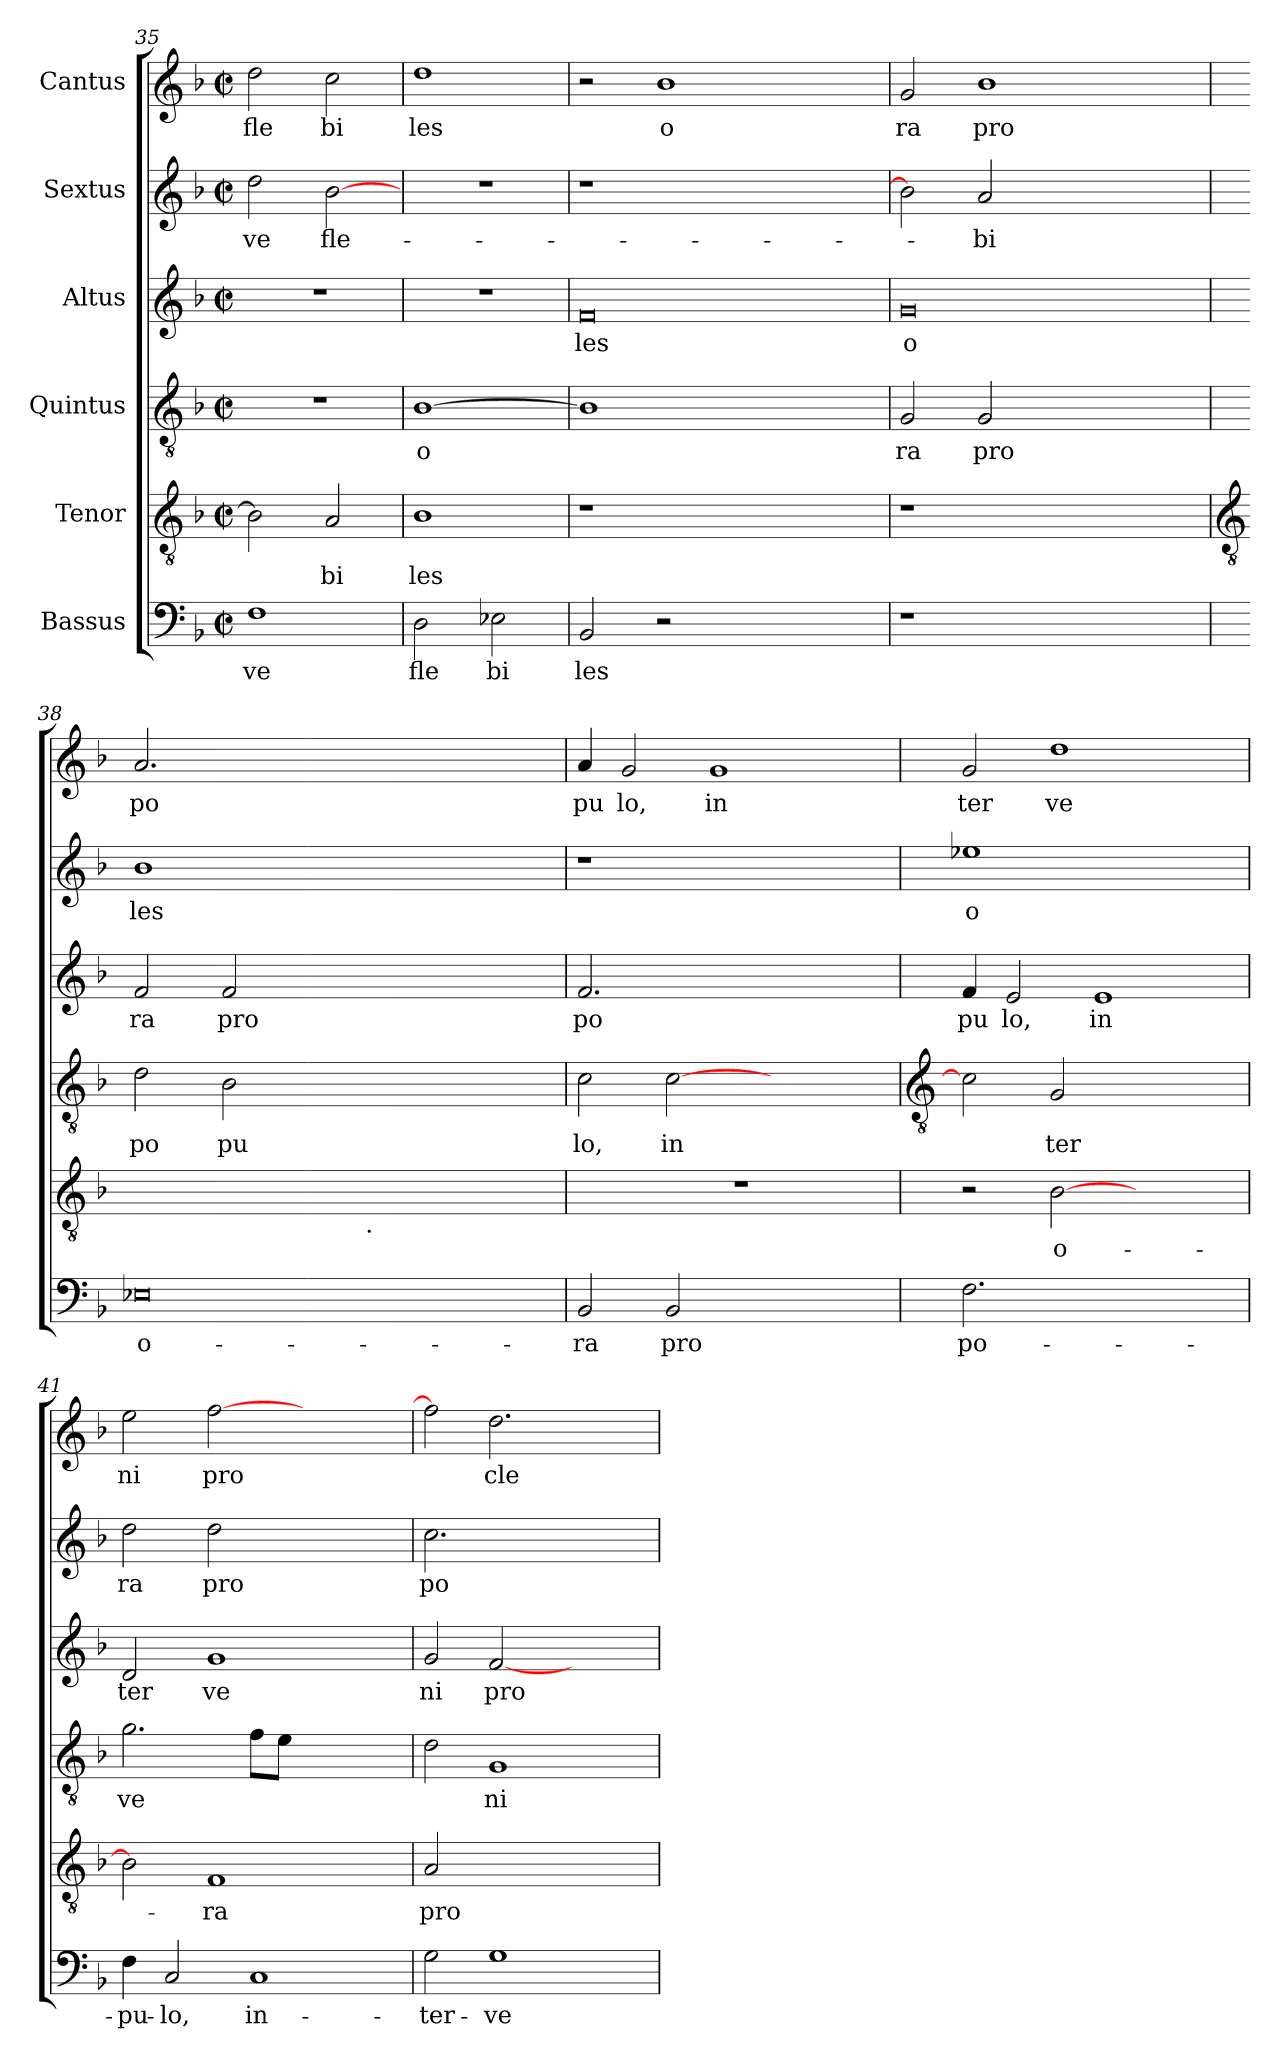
**kern	**text	**kern	**text	**kern	**text	**kern	**text	**kern	**text	**kern	**text
*part6	*part6	*part5	*part5	*part4	*part4	*part3	*part3	*part2	*part2	*part1	*part1
*staff6	*staff6	*staff5	*staff5	*staff4	*staff4	*staff3	*staff3	*staff2	*staff2	*staff1	*staff1
*I"Bassus	*	*I"Tenor	*	*I"Quintus	*	*I"Altus	*	*I"Sextus	*	*I"Cantus	*
!!LO:LB:g=z
*clefF4	*	*clefGv2	*	*clefGv2	*	*clefG2	*	*clefG2	*	*clefG2	*
*k[b-]	*	*k[b-]	*	*k[b-]	*	*k[b-]	*	*k[b-]	*	*k[b-]	*
*F:	*	*F:	*	*F:	*	*F:	*	*F:	*	*F:	*
*M2/2	*	*M2/2	*	*M2/2	*	*M2/2	*	*M2/2	*	*M2/2	*
*met(c|)	*	*met(c|)	*	*met(c|)	*	*met(c|)	*	*met(c|)	*	*met(c|)	*
=35	=35	=35	=35	=35	=35	=35	=35	=35	=35	=35	=35
!	!LO:LY:b	!	!	!	!	!	!	!	!LO:LY:b	!	!LO:LY:b
1F	ve	2B-\]	.	1r	.	1r	.	2dd\	-ve	2dd\	fle
!	!	!	!LO:LY:b	!	!	!	!	!	!LO:LY:b	!	!LO:LY:b
.	.	2A/	bi	.	.	.	.	[2b-\	fle-	2cc\	bi
=35A	=35A	=35A	=35A	=35A	=35A	=35A	=35A	=35A	=35A	=35A	=35A
!	!LO:LY:b	!	!LO:LY:b	!	!LO:LY:b	!	!	!	!	!	!LO:LY:b
2D\	fle	1B-	les	[1B-	o	1r	.	1r	.	1dd	les
!	!LO:LY:b	!	!	!	!	!	!	!	!	!	!
2E-X\	bi	.	.	.	.	.	.	.	.	.	.
!!LO:LB:g=z
=36A	=36A	=36A	=36A	=36A	=36A	=36A	=36A	=36A	=36A	=36A	=36A
!	!LO:LY:b	!	!	!	!	!	!LO:LY:b	!	!	!	!
2BB-/	les	1r	.	1B-]	.	0f	-les	1r	.	2r	.
!	!	!	!	!	!	!	!	!	!	!	!LO:LY:b
2r	.	.	.	.	.	.	.	.	.	1b-	o
1ryy	.	1ryy	.	1ryy	.	.	.	1ryy	.	.	.
.	.	.	.	.	.	.	.	.	.	2ryy	.
!!LO:LB:g=z
=37A	=37A	=37A	=37A	=37A	=37A	=37A	=37A	=37A	=37A	=37A	=37A
!	!	!	!	!	!LO:LY:b	!	!LO:LY:b	!	!	!	!LO:LY:b
1r	.	1r	.	2G/	ra	0g	o	2b-\]	.	2g/	ra
!	!	!	!	!	!LO:LY:b	!	!	!	!LO:LY:b	!	!LO:LY:b
.	.	.	.	2G/	pro	.	.	2a/	-bi	1b-	pro
1ryy	.	1ryy	.	1ryy	.	.	.	1ryy	.	.	.
.	.	.	.	.	.	.	.	.	.	2ryy	.
!!LO:LB:g=z
=38A	=38A	=38A	=38A	=38A	=38A	=38A	=38A	=38A	=38A	=38A	=38A
*	*	*clefGv2	*	*	*	*	*	*	*	*	*
!	!LO:LY:b	!	!	!	!LO:LY:b	!	!LO:LY:b	!	!LO:LY:b	!	!LO:LY:b
0E-X	o-	4ryy	.	2d\	po	2f/	ra	1b-	les	2.a/	po
.	.	4ryy	.	.	.	.	.	.	.	.	.
!	!	!	!	!	!LO:LY:b	!	!LO:LY:b	!	!	!	!
.	.	4ryy	.	2B-\	pu	2f/	pro	.	.	.	.
.	.	64ryy	.	.	.	.	.	.	.	1ryy	.
.	.	64ryy	.	.	.	.	.	.	.	.	.
.	.	64ryy	.	.	.	.	.	.	.	.	.
.	.	64ryy	.	.	.	.	.	.	.	.	.
.	.	64ryy	.	.	.	.	.	.	.	.	.
.	.	64ryy	.	.	.	.	.	.	.	.	.
.	.	64ryy	.	.	.	.	.	.	.	.	.
.	.	64ryy	.	.	.	.	.	.	.	.	.
.	.	64ryy	.	.	.	.	.	.	.	.	.
.	.	64ryy	.	.	.	.	.	.	.	.	.
.	.	64ryy	.	.	.	.	.	.	.	.	.
.	.	64ryy	.	.	.	.	.	.	.	.	.
!	!	!LO:TX:b:t=.	!	!	!	!	!	!	!	!	!
.	.	64ryy	.	.	.	.	.	.	.	.	.
.	.	4ryy	.	.	.	.	.	.	.	.	.
.	.	.	.	1ryy	.	1ryy	.	1ryy	.	.	.
.	.	2ryy	.	.	.	.	.	.	.	.	.
.	.	4ryy	.	.	.	.	.	.	.	.	.
.	.	.	.	.	.	.	.	.	.	4ryy	.
.	.	32.ryy	.	.	.	.	.	.	.	.	.
!!LO:LB:g=z
=39	=39	=39	=39	=39	=39	=39	=39	=39	=39	=39	=39
!	!LO:LY:b	!	!	!	!LO:LY:b	!	!LO:LY:b	!	!	!	!LO:LY:b
2BB-/	-ra	4ryy	.	2c\	lo,	2.f/	po	1r	.	4a/	pu
!	!	!	!	!	!	!	!	!	!	!	!LO:LY:b
.	.	4ryy	.	.	.	.	.	.	.	2g/	lo,
!	!LO:LY:b	!	!	!	!LO:LY:b	!	!	!	!	!	!
2BB-/	pro	4ryy	.	[2c\	in	.	.	.	.	.	.
!	!	!	!	!	!	!	!	!	!	!	!LO:LY:b
.	.	64ryy	.	.	.	1ryy	.	.	.	1g	in
.	.	64ryy	.	.	.	.	.	.	.	.	.
.	.	64ryy	.	.	.	.	.	.	.	.	.
.	.	1r	.	.	.	.	.	.	.	.	.
2ryy	.	.	.	2ryy	.	.	.	2ryy	.	.	.
4ryy	.	.	.	4ryy	.	.	.	4ryy	.	.	.
32.ryy	.	.	.	32.ryy	.	32.ryy	.	32.ryy	.	32.ryy	.
!!LO:LB:g=z
=40	=40	=40	=40	=40	=40	=40	=40	=40	=40	=40	=40
*	*	*	*	*clefGv2	*	*	*	*	*	*	*
!	!LO:LY:b	!	!	!	!	!	!LO:LY:b	!	!LO:LY:b	!	!LO:LY:b
2.F\	po-	2r	.	2c\]	.	4f/	pu	1ee-X	o	2g/	ter
!	!	!	!	!	!	!	!LO:LY:b	!	!	!	!
.	.	.	.	.	.	2e/	lo,	.	.	.	.
!	!	!	!LO:LY:b	!	!LO:LY:b	!	!	!	!	!	!LO:LY:b
.	.	[2B-\	o-	2G/	ter	.	.	.	.	1dd	ve
!	!	!	!	!	!	!	!LO:LY:b	!	!	!	!
1ryy	.	.	.	.	.	1e	in	.	.	.	.
.	.	2.ryy	.	2.ryy	.	.	.	2.ryy	.	.	.
.	.	.	.	.	.	.	.	.	.	4ryy	.
!!LO:LB:g=z
=41	=41	=41	=41	=41	=41	=41	=41	=41	=41	=41	=41
!	!LO:LY:b	!	!	!	!LO:LY:b	!	!LO:LY:b	!	!LO:LY:b	!	!LO:LY:b
4F\	-pu-	2B-\]	.	2.g\	ve	2d/	ter	2dd\	ra	2ee\	ni
!	!LO:LY:b	!	!	!	!	!	!	!	!	!	!
2C/	-lo,	.	.	.	.	.	.	.	.	.	.
!	!	!	!LO:LY:b	!	!	!	!LO:LY:b	!	!LO:LY:b	!	!LO:LY:b
.	.	1F	-ra	.	.	1g	ve	2dd\	pro	[2ff\	pro
!	!LO:LY:b	!	!	!	!	!	!	!	!	!	!
1C	in-	.	.	8f\L	.	.	.	.	.	.	.
.	.	.	.	8e\J	.	.	.	.	.	.	.
.	.	.	.	2.ryy	.	.	.	2.ryy	.	2.ryy	.
.	.	4ryy	.	.	.	4ryy	.	.	.	.	.
=42	=42	=42	=42	=42	=42	=42	=42	=42	=42	=42	=42
!	!LO:LY:b	!	!LO:LY:b	!	!	!	!LO:LY:b	!	!LO:LY:b	!	!
2G\	-ter-	2A/	pro	2d\	.	2g/	ni	2.cc\	po	2ff\]	.
!	!LO:LY:b	!	!	!	!LO:LY:b	!	!LO:LY:b	!	!	!	!LO:LY:b
1G	-ve-	1ryy	.	1G	ni	[2f/	pro	.	.	2.dd\	cle
.	.	.	.	.	.	.	.	2.ryy	.	.	.
.	.	.	.	.	.	2ryy	.	.	.	.	.
.	.	.	.	.	.	.	.	.	.	4ryy	.
=	=	=	=	=	=	=	=	=	=	=	=
*-	*-	*-	*-	*-	*-	*-	*-	*-	*-	*-	*-
